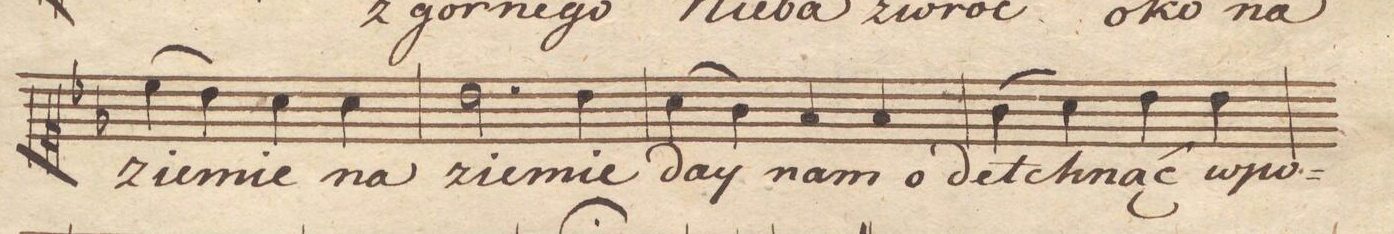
**kern	**text	**dynam
*I"Soprano.	*	*
*clefC1	*	*
*k[b-e-]	*	*
*met(c|)	*	*
*M2/2	*	*
(4cc\	zie-	.
4b-\)	.	.
4a\	-mie	.
4a\	na	.
=90	=90	=90
2.b-\	zie-	.
4b-\	-mie	.
=91	=91	=91
(4a\	day	.
4g\)	.	.
4f/	nam	.
4f/	o-	.
=92	=92	=92
(4g\	-detch-	.
4a\)	.	.
4b-\	-nąc	.
4b-\	w_po-	.
=93	=93	=93
*-	*-	*-
